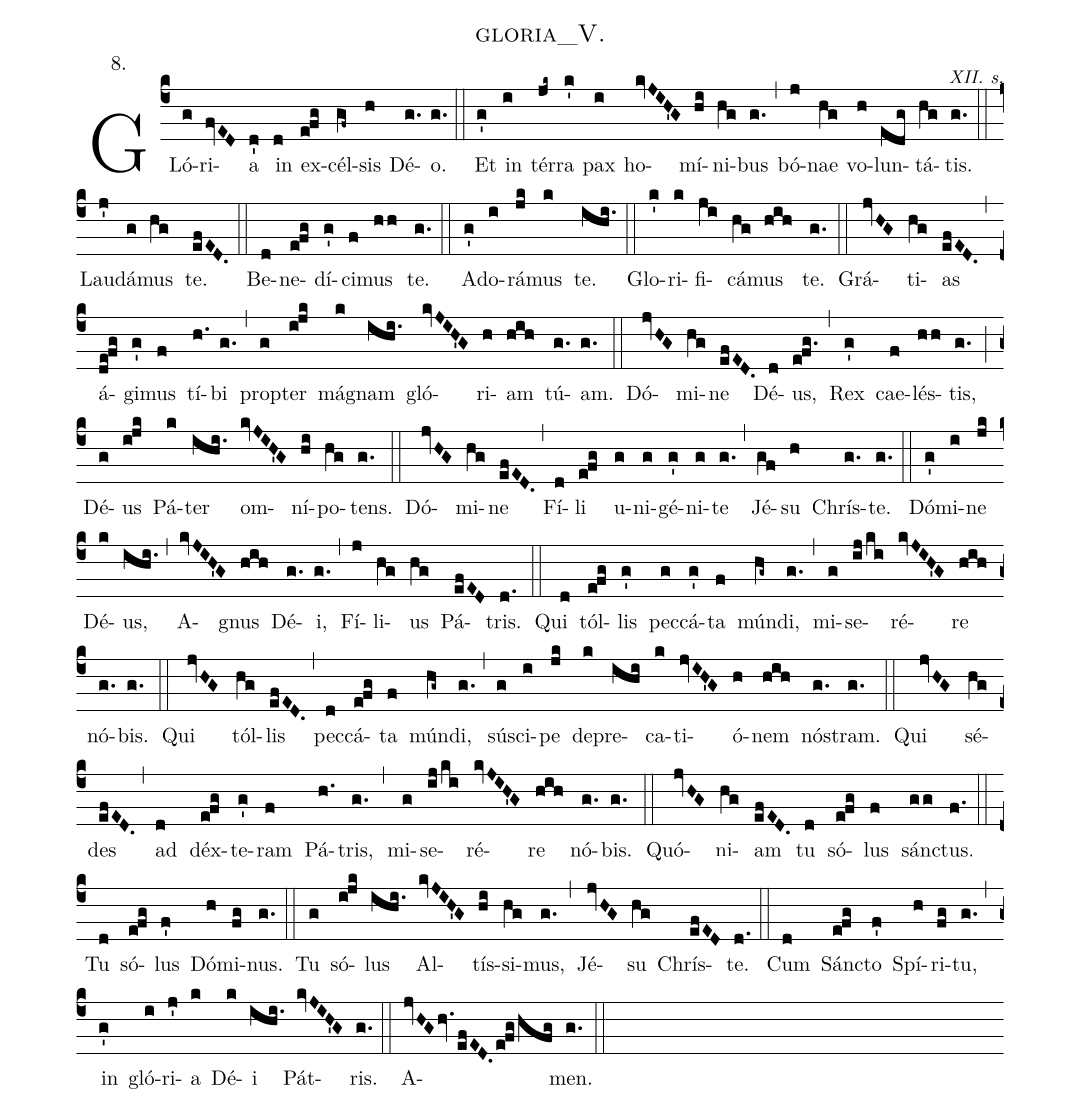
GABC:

name: gloria_V.;
annotation:8.;
commentary:XII. s.;
%%
(c4) GLó(g)ri(fvED)a(d') in(d) ex(e!fg)cél(gf~)sis(h) Dé(g.)o.(g.) (::) Et(g') in(i) tér(jk~)ra(k') pax(i) ho(kvJIH'G)mí(hi)ni(hg)bus(g.) (,) bó(j)nae(hg) vo(h)lun(edg)tá(hg)tis.(g.) (::) Lau(j')dá(g)mus(hg) te.(efED.) (::) Be(d)ne(e!fg)dí(g')ci(f)mus(hh) te.(g.) (::) A(g')do(i)rá(jk)mus(k) te.(ihi.) (::) Glo(k')ri(k)fi(ji)cá(hg)mus(hih) te.(g.) (::) Grá(jvHG)ti(hg)as(efED.) (,) á(de!fg)gi(g')mus(f) tí(h.)bi(g.) (,) prop(g)ter(i!jk) má(k)gnam(ihi.) gló(kvJIH'G)ri(h)am(hih) tú(g.)am.(g.) (::) Dó(jvHG)mi(hg)ne(efED.) Dé(d)us,(e!fg.) (,) Rex(g') cae(f)lés(hh)tis,(g.) (;) Dé(g)us(i!jk) Pá(k)ter(ihi.) om(kvJIH'G)ní(hi)po(hg)tens.(g.) (::) Dó(jvHG)mi(hg)ne(efED.) (,) Fí(d)li(e!fg) u(g)ni(g)gé(g')ni(g)te(g.) (,) Jé(gf)su(h) Chrís(g.)te.(g.) (::) Dó(g')mi(i)ne(jk) Dé(k)us,(ihi.) (,) A(kvJIH'G)gnus(hih) Dé(g.)i,(g.) (,) Fí(j)li(hg)us(hg) Pá(efED)tris.(d.) (::) Qui(d) tól(e!fg)lis(g') pec(g)cá(g')ta(f) mún(hg~)di,(g.) (,) mi(g)se(ij/ki)ré(kvJIH'G)re(hih) nó(g.)bis.(g.) (::) Qui(jvHG) tól(hg)lis(efED.) (,) pec(d)cá(e!fg)ta(f) mún(hg~)di,(g.) (,) sú(g)sci(i)pe(jk) de(k)pre(ihi)ca(k)ti(jvIH'G)ó(h)nem(hih) nós(g.)tram.(g.) (::) Qui(jvHG) sé(hg)des(efED.) (,) ad(d) déx(e!fg)te(g')ram(f) Pá(h.)tris,(g.) (,) mi(g)se(ij/ki)ré(kvJIH'G)re(hih) nó(g.)bis.(g.) (::) Quó(jvHG)ni(hg)am(efED.) tu(d) só(e!fg)lus(f) sán(gg)ctus.(f.) (::) Tu(d) só(e!fg)lus(f') Dó(h)mi(fg)nus.(g.) (::) Tu(g) só(i!jk)lus(ihi.) Al(kvJIH'G)tís(hi)si(hg)mus,(g.) (,) Jé(jvHG)su(hg) Chrís(efED)te.(d.) (::) Cum(d) Sán(e!fg)cto(f') Spí(h)ri(fg)tu,(g.) (,) in(g') gló(i)ri(j')a(k) Dé(k)i(ihi.) Pát(kvJIH'G)ris.(g.) (::) A(jvHGhv.efED.e!fg/hfg)men.(g.) (::)
